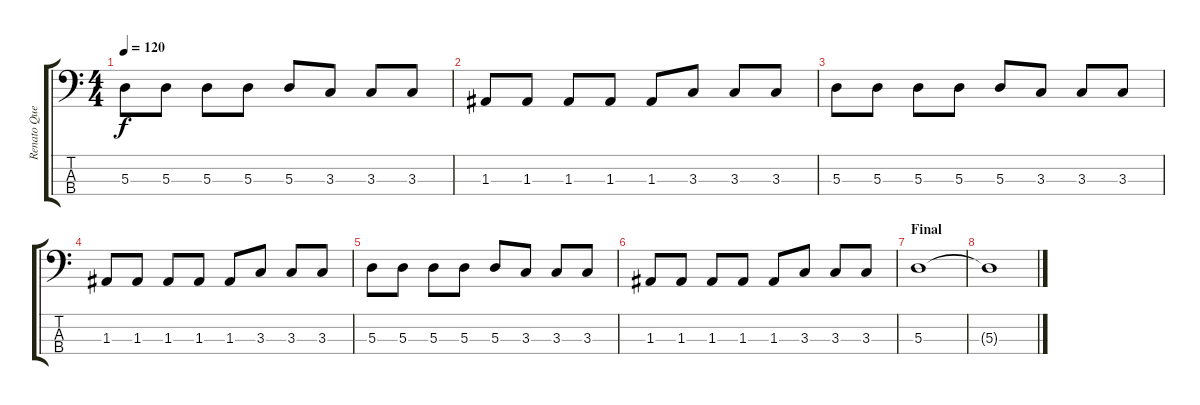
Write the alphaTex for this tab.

\track ("Renato Queiroz [Baixo]" "Renato Que") {instrument electricbasspick}
\staff {score tabs}
\tuning (G2 D2 A1 D1) {hide}
\ts (4 4)
\tempo 120
\clef f4
\ks c
5.3.8{dy f} 5.3.8 5.3.8 5.3.8 5.3.8 3.3.8 3.3.8 3.3.8 |
1.3.8 1.3.8 1.3.8 1.3.8 1.3.8 3.3.8 3.3.8 3.3.8 |
5.3.8 5.3.8 5.3.8 5.3.8 5.3.8 3.3.8 3.3.8 3.3.8 |
1.3.8 1.3.8 1.3.8 1.3.8 1.3.8 3.3.8 3.3.8 3.3.8 |
5.3.8 5.3.8 5.3.8 5.3.8 5.3.8 3.3.8 3.3.8 3.3.8 |
1.3.8 1.3.8 1.3.8 1.3.8 1.3.8 3.3.8 3.3.8 3.3.8 |
\section ("" "Final")
5.3.1 |
5.3{t}.1
